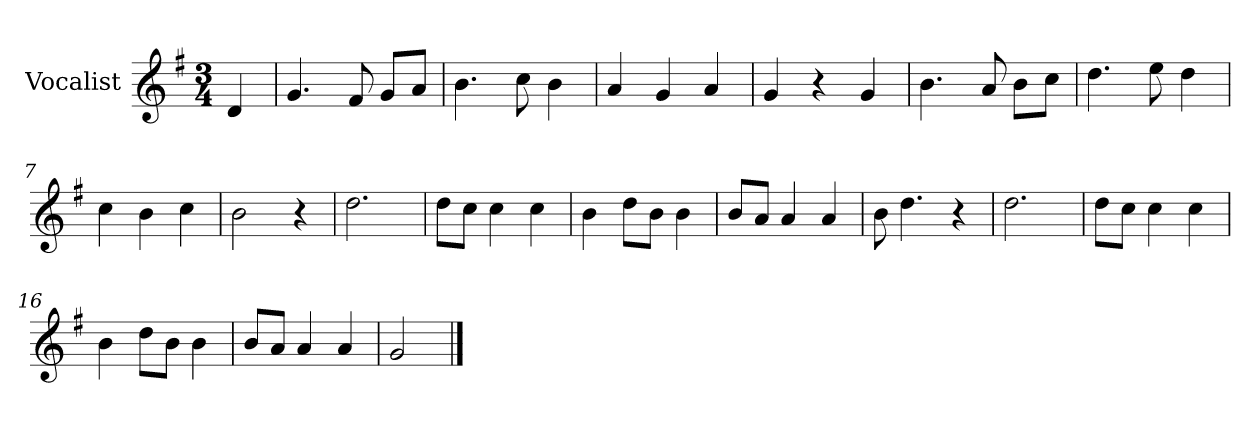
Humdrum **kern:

**kern
*part1
*staff1
*I"Vocalist
*k[f#]
*G:
*M3/4
=
4d
=1
4.g
8f#
8gL
8aJ
=2
4.b
8cc
4b
=3
4a
4g
4a
=4
4g
4r
4g
=5
4.b
8a
8bL
8ccJ
=6
4.dd
8ee
4dd
=7
4cc
4b
4cc
=8
2b
4r
=9
2.dd
=10
8ddL
8ccJ
4cc
4cc
=11
4b
8ddL
8bJ
4b
=12
8bL
8aJ
4a
4a
=13
8b
4.dd
4r
=14
2.dd
=15
8ddL
8ccJ
4cc
4cc
=16
4b
8ddL
8bJ
4b
=17
8bL
8aJ
4a
4a
=18
2g
==
*-
